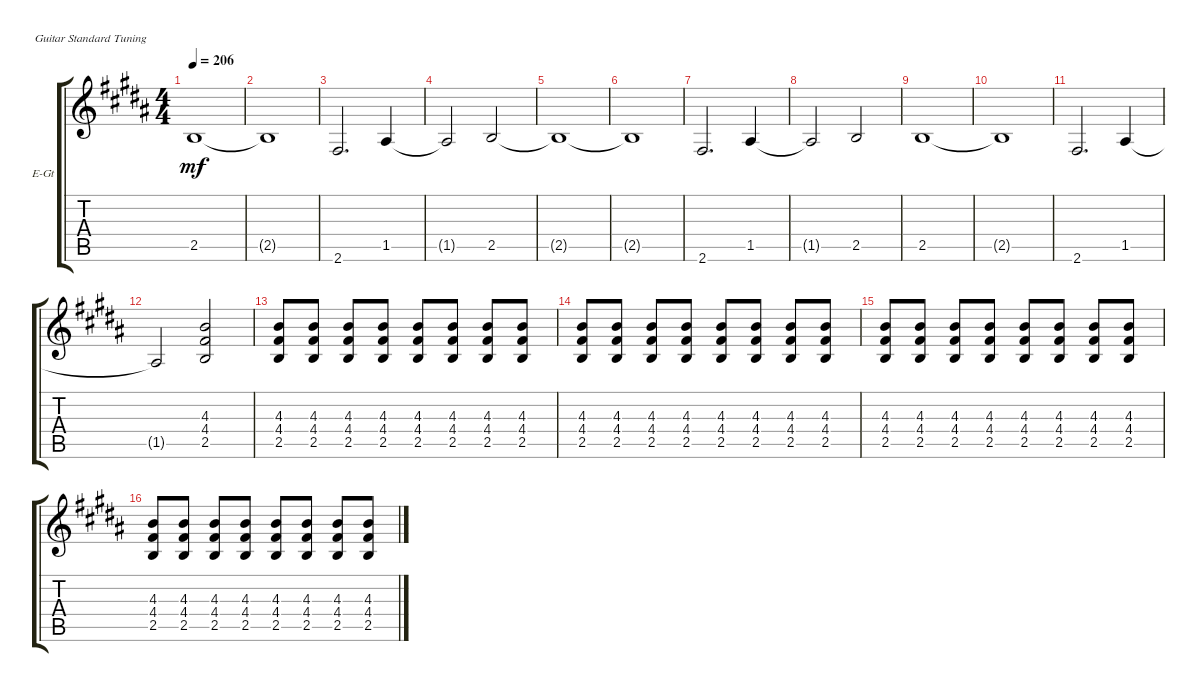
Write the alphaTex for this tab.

\defaultSystemsLayout 4
\bracketExtendMode groupsimilarinstruments
\firstSystemTrackNameOrientation horizontal
\otherSystemsTrackNameOrientation horizontal
\track ("Guitar 5" "E-Gt") {instrument distortionguitar}
\staff {score tabs}
\tuning (E4 B3 G3 D3 A2 E2)
\ts (4 4)
\tempo 206
\clef g2
\ks b
2.5{t}.1{dy mf} |
2.5{t}.1 |
2.6.2{d} 1.5.4 |
1.5{t}.2 2.5.2 |
2.5{t}.1 |
2.5{t}.1 |
2.6.2{d} 1.5.4 |
1.5{t}.2 2.5.2 |
2.5.1 |
2.5{t}.1 |
2.6.2{d} 1.5.4 |
1.5{t}.2 (2.5 4.4 4.3).2 |
(2.5 4.4 4.3).8 (2.5 4.4 4.3).8 (2.5 4.4 4.3).8 (2.5 4.4 4.3).8 (2.5 4.4 4.3).8 (2.5 4.4 4.3).8 (2.5 4.4 4.3).8 (2.5 4.4 4.3).8 |
(2.5 4.4 4.3).8 (2.5 4.4 4.3).8 (2.5 4.4 4.3).8 (2.5 4.4 4.3).8 (2.5 4.4 4.3).8 (2.5 4.4 4.3).8 (2.5 4.4 4.3).8 (2.5 4.4 4.3).8 |
(2.5 4.4 4.3).8 (2.5 4.4 4.3).8 (2.5 4.4 4.3).8 (2.5 4.4 4.3).8 (2.5 4.4 4.3).8 (2.5 4.4 4.3).8 (2.5 4.4 4.3).8 (2.5 4.4 4.3).8 |
(2.5 4.4 4.3).8 (2.5 4.4 4.3).8 (2.5 4.4 4.3).8 (2.5 4.4 4.3).8 (2.5 4.4 4.3).8 (2.5 4.4 4.3).8 (2.5 4.4 4.3).8 (2.5 4.4 4.3).8
